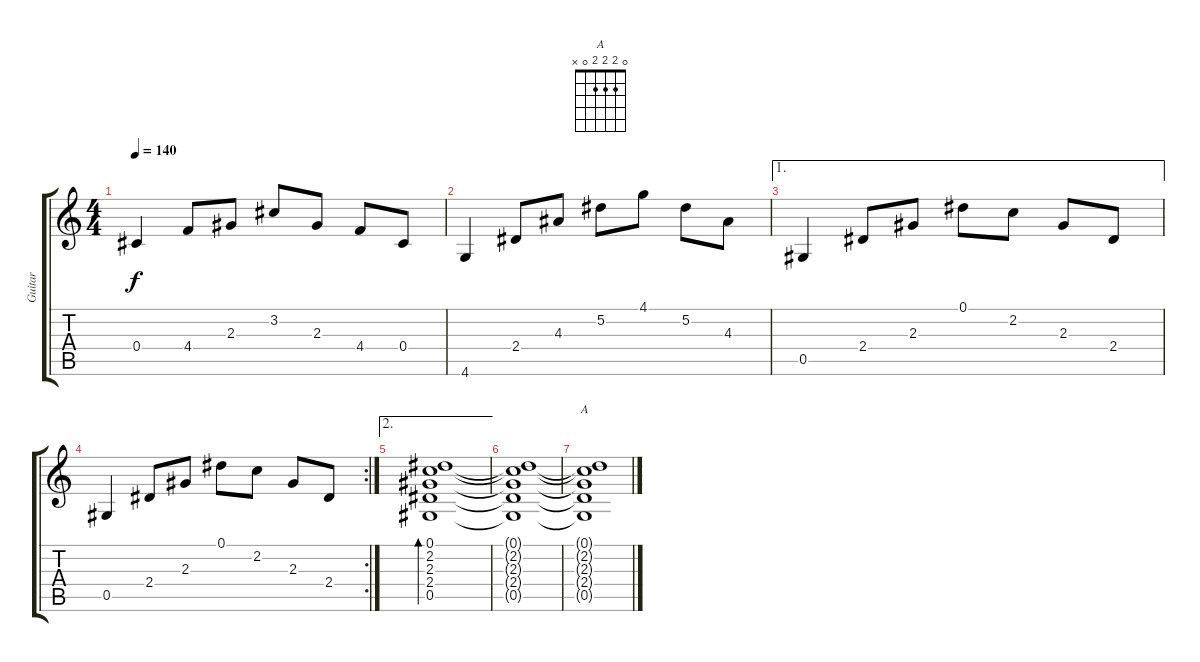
\track ("Guitar" "Guitar") {instrument acousticguitarsteel}
\staff {score tabs}
\tuning (Eb4 Bb3 Gb3 Db3 Ab2 Eb2) {hide}
\chord ("A" 0 2 2 2 0 x)
\ts (4 4)
\tempo 140
\clef g2
\ks c
0.4.4{dy f} 4.4.8 2.3.8 3.2.8 2.3.8 4.4.8 0.4.8 |
4.6.4 2.4.8 4.3.8 5.2.8 4.1.8 5.2.8 4.3.8 |
\ae 1
0.5.4 2.4.8 2.3.8 0.1.8 2.2.8 2.3.8 2.4.8 |
\rc 2
0.5.4 2.4.8 2.3.8 0.1.8 2.2.8 2.3.8 2.4.8 |
\ae 2
(0.1 2.2 2.3 2.4 0.5).1{bd 240} |
(0.1{t} 2.2{t} 2.3{t} 2.4{t} 0.5{t}).1 |
(0.1{t} 2.2{t} 2.3{t} 2.4{t} 0.5{t}).1{ch "A"}
